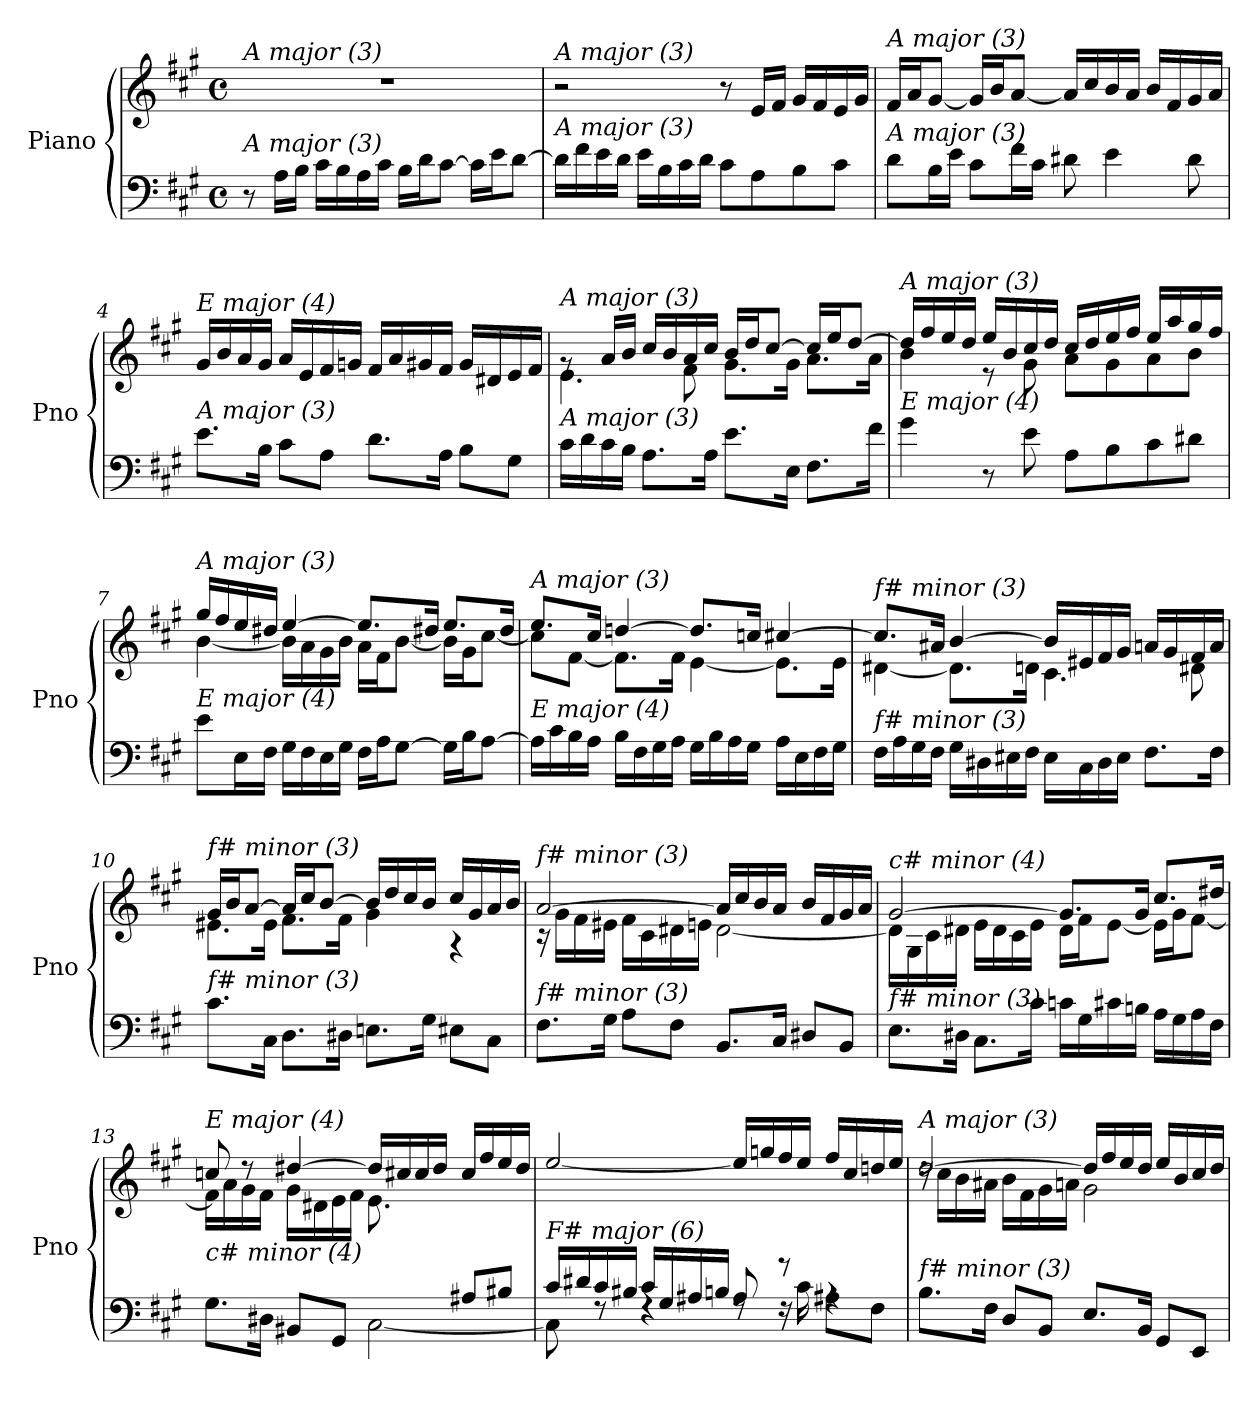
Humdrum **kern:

**kern	**kern
*part1	*part1
*staff2	*staff1
*I"Piano	*
*I'Pno	*
*clefF4	*clefG2
*k[f#c#g#]	*k[f#c#g#]
*M4/4	*M4/4
*met(c)	*met(c)
=1	=1
!	!LO:TX:i:t=A major (3)
!LO:TX:i:t=A major (3)	!
8r	1r
16A\LL	.
16B\JJ	.
16c#\LL	.
16B\	.
16A\	.
16c#\JJ	.
16B\LL	.
16d\J	.
[8c#\J	.
16c#\LL]	.
16e\J	.
[8d\J	.
=2	=2
!	!LO:TX:i:t=A major (3)
!LO:TX:i:t=A major (3)	!
16d\LL]	2r
16f#\	.
16e\	.
16d\JJ	.
16e\LL	.
16B\	.
16c#\	.
16d\JJ	.
8c#\L	8r
8A\	16e/LL
.	16f#/JJ
8B\	16g#/LL
.	16f#/
8c#\J	16e/
.	16g#/JJ
=3	=3
!	!LO:TX:i:t=A major (3)
!LO:TX:i:t=A major (3)	!
8d\L	16f#/LL
.	16a/J
16B\L	[8g#/J
16e\JJ	.
8c#\L	16g#/LL]
.	16b/J
16f#\L	[8a/J
16c#\JJ	.
8d#X\	16a/LL]
.	16cc#/
4e\	16b/
.	16a/JJ
.	16b/LL
.	16f#/
8d#\	16g#/
.	16a/JJ
!!LO:LB:g=z
=4	=4
!	!LO:TX:i:t=E major (4)
!LO:TX:i:t=A major (3)	!
8.e\L	16g#/LL
.	16b/
.	16a/
16B\Jk	16g#/JJ
8c#\L	16a/LL
.	16e/
8A\J	16f#/
.	16gn/JJ
8.d\L	16f#/LL
.	16a/
.	16g#X/
16A\Jk	16f#/JJ
8B\L	16g#/LL
.	16d#X/
8G#\J	16e/
.	16f#/JJ
=5	=5
*	*^
!	!LO:TX:i:t=A major (3)	!
!LO:TX:i:t=A major (3)	!	!
16c#\LL	8rg	4.e\
16d\	.	.
16c#\	16a/LL	.
16B\JJ	16b/JJ	.
8.A\L	16cc#/LL	.
.	16b/	.
.	16a/	8f#\
16A\Jk	16cc#/JJ	.
8.e\L	16b/LL	8.g#\L
.	16dd/J	.
.	[8cc#/J	.
16E\Jk	.	16g#\Jk
8.F#\L	16cc#/LL]	8.a\L
.	16ee/J	.
.	[8dd/J	.
16f#\Jk	.	16a\Jk
=6	=6	=6
!	!LO:TX:i:t=A major (3)	!
!LO:TX:i:t=E major (4)	!	!
4g#\	16dd/LL]	4b\
.	16ff#/	.
.	16ee/	.
.	16dd/JJ	.
8r	16ee/LL	8r
.	16b/	.
8e\	16cc#/	8g#\
.	16dd/JJ	.
8A\L	16cc#/LL	8a\L
.	16dd/	.
8B\	16ee/	8g#\
.	16ff#/JJ	.
8c#\	16ee/LL	8a\
.	16aa/	.
8d#X\J	16gg#/	8b\J
.	16ff#/JJ	.
!!LO:LB:g=z	!!
=7	=7	=7
!	!LO:TX:i:t=A major (3)	!
!LO:TX:i:t=E major (4)	!	!
8e\L	16gg#/LL	[4b\
.	16ff#/	.
16E\L	16ee/	.
16F#\JJ	16dd#X/JJ	.
16G#\LL	[4ee/	16b\LL]
16F#\	.	16a\
16E\	.	16g#\
16G#\JJ	.	16b\JJ
16F#\LL	8.ee/L]	16a\LL
16A\J	.	16f#\J
[8G#\J	.	[8b\J
.	16dd#X/Jk	.
16G#\LL]	8.ee/L	16b\LL]
16B\J	.	16g#\J
[8A\J	.	[8cc#\J
.	16dd#/Jk	.
=8	=8	=8
!	!LO:TX:i:t=A major (3)	!
!LO:TX:i:t=E major (4)	!	!
16A\LL]	8.ee/L	8cc#\L]
16c#\	.	.
16B\	.	[8f#\J
16A\JJ	16cc#/Jk	.
16B\LL	[4ddn/	8.f#\L]
16F#\	.	.
16G#\	.	.
16A\JJ	.	16f#\Jk
16G#\LL	8.dd/L]	[4e\
16B\	.	.
16A\	.	.
16G#\JJ	16ccni/Jk	.
16A\LL	[4cc#/	8.e\L]
16E\	.	.
16F#\	.	.
16G#\JJ	.	16e\Jk
=9	=9	=9
!	!LO:TX:i:t=f# minor (3)	!
!LO:TX:i:t=f# minor (3)	!	!
16F#\LL	8.cc#/L]	[4d#X\
16A\	.	.
16G#\	.	.
16F#\JJ	16a#X/Jk	.
16G#\LL	[4b/	8.d#\L]
16D#X\	.	.
16E#X\	.	.
16F#\JJ	.	16dn\Jk
16E#\LL	16b/LL]	4.c#\
16C#\	16e#X/	.
16D#\	16f#/	.
16E#\JJ	16g#/JJ	.
8.F#\L	16an/LL	.
.	16g#/	.
.	16f#/	8d#X\
16F#\Jk	16a/JJ	.
!!LO:LB:g=z	!!
=10	=10	=10
!	!LO:TX:i:t=f# minor (3)	!
!LO:TX:i:t=f# minor (3)	!	!
8.c#\L	16g#/LL	8.e#X\L
.	16b/J	.
.	[8a/J	.
16C#\Jk	.	16e#\Jk
8.D\L	16a/LL]	8.f#\L
.	16cc#/J	.
.	[8b/J	.
16D#X\Jk	.	16f#\Jk
8.En\L	16b/LL]	4g#\
.	16dd/	.
.	16cc#/	.
16G#\Jk	16b/JJ	.
8E#X\L	16cc#/LL	4r
.	16g#/	.
8C#\J	16a/	.
.	16b/JJ	.
=11	=11	=11
!	!LO:TX:i:t=f# minor (3)	!
!LO:TX:i:t=f# minor (3)	!	!
8.F#\L	[2a/	16r
.	.	16g#\LL
.	.	16f#\
16G#\Jk	.	16e#X\JJ
8A\L	.	16f#\LL
.	.	16c#\
8F#\J	.	16d#X\
.	.	16en\JJ
8.BB/L	16a/LL]	[2d#\
.	16cc#/	.
.	16b/	.
16C#/Jk	16a/JJ	.
8D#X/L	16b/LL	.
.	16f#/	.
8BB/J	16g#/	.
.	16a/JJ	.
=12	=12	=12
!	!LO:TX:i:t=c# minor (4)	!
!LO:TX:i:t=f# minor (3)	!	!
8.E\L	[2g#/	16d#\LL]
.	.	16G#\
.	.	16c#\
16D#X\Jk	.	16d#X\JJ
8.C#\L	.	16e\LL
.	.	16d#\
.	.	16c#\
16c#\Jk	.	16e\JJ
16cni\LL	8.g#/L]	16d#\LL
16G#\	.	16f#\J
16c#\	.	[8e\J
16Bn\JJ	16g#/Jk	.
16A\LL	8.cc#/L	16e\LL]
16G#\	.	16g#\J
16A\	.	[8f#\J
16F#\JJ	16dd#X/Jk	.
!!LO:LB:g=z	!!
=13	=13	=13
*^	*	*
!	!	!LO:TX:i:t=E major (4)	!
!LO:TX:i:t=c# minor (4)	!	!	!
2ryy	8.G#\L	8ccni/	16f#\LL]
.	.	.	16a\
.	.	8r	16g#\
.	16D#X\Jk	.	16f#\JJ
.	8BB#X/L	[4dd#X/	16g#\LL
.	.	.	16d#X\
.	8GG#/J	.	16e\
.	.	.	16f#\JJ
8.ryy	[2C#\	16dd#/LL]	8.e\L
.	.	16cc#i/	.
.	.	16cc#/	.
16G#/Jk	.	16dd#/JJ	4ryy
8A#X/L	.	16cc#/LL	.
.	.	16ff#/	.
8B#X/J	.	16ee/	.
.	.	16dd#/JJ	16ryy
=14	=14	=14	=14
!	!	!LO:TX:i:t=A major (3)	!
!LO:TX:i:t=F# major (6)	!	!	!
*	*	*v	*v
16c#/LL	8C#\]	[2ee/
16d#X/	.	.
16c#/	8rF	.
16B#Xj/JJ	.	.
16c#/LL	4rF	.
16G#/	.	.
16A#X/	.	.
16Bn/JJ	.	.
8A#/	8rF	16ee/LL]
.	.	16ggn/
8r	16rF	16ff#/
.	16c#\	16ee/JJ
4rA	8A#X\L	16ff#/LL
.	.	16cc#/
.	8F#\J	16ddn/
.	.	16ee/JJ
*v	*v	*
!!LO:PB:g=z
=15	=15
*	*^
!	!LO:TX:i:t=A major (3)	!
!LO:TX:i:t=f# minor (3)	!	!
8.B\L	[2dd/	16rdd
.	.	16cc#\LL
.	.	16b\
16F#\Jk	.	16a#X\JJ
8D/L	.	16b\LL
.	.	16f#\
8BB/J	.	16g#\
.	.	16an\JJ
8.E/L	16dd/LL]	2g#\
.	16ff#/	.
.	16ee/	.
16BB/Jk	16dd/JJ	.
8GG#/L	16ee/LL	.
.	16b/	.
8EE/J	16cc#/	.
.	16dd/JJ	.
*	*v	*v
=	=
*-	*-
